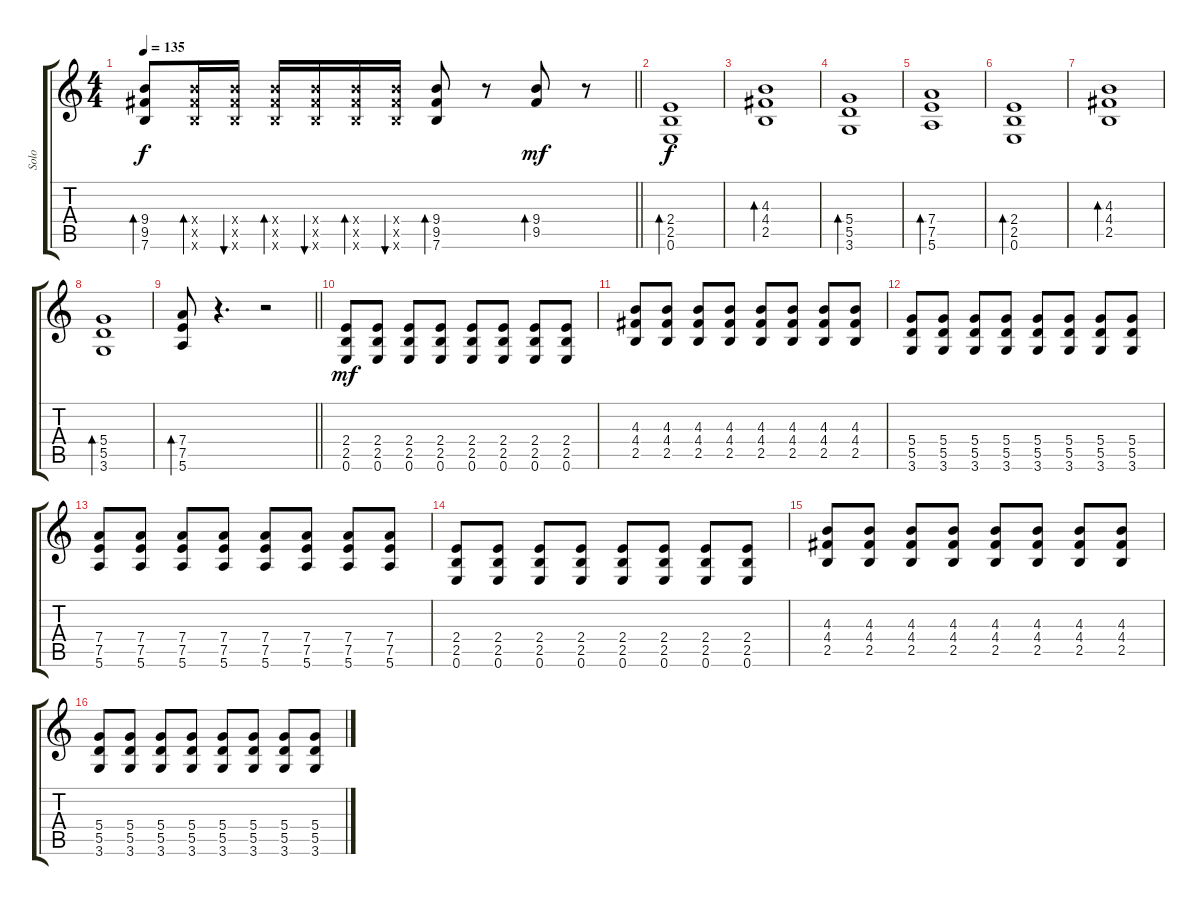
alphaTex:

\track ("Solo" "Solo") {instrument distortionguitar}
\staff {score tabs}
\tuning (E4 B3 G3 D3 A2 E2) {hide}
\ts (4 4)
\tempo 135
\clef g2
\barLineRight lightlight
\ks c
(9.4 9.5 7.6).8{bd 30 dy f} (9.4{x} 9.5{x} 7.6{x}).16{bd 60} (9.4{x} 9.5{x} 7.6{x}).16{bu 60} (9.4{x} 9.5{x} 7.6{x}).16{bd 60} (9.4{x} 9.5{x} 7.6{x}).16{bu 60} (9.4{x} 9.5{x} 7.6{x}).16{bd 60} (9.4{x} 9.5{x} 7.6{x}).16{bu 30} (9.4 9.5 7.6).8{bd 30} r.8 (9.4 9.5).8{bd 30 dy mf} r.8 |
(2.4 2.5 0.6).1{bd 30 dy f} |
(4.3 4.4 2.5).1{bd 30} |
(5.4 5.5 3.6).1{bd 30} |
(7.4 7.5 5.6).1{bd 30} |
(2.4 2.5 0.6).1{bd 30} |
(4.3 4.4 2.5).1{bd 30} |
(5.4 5.5 3.6).1{bd 30} |
\barLineRight lightlight
(7.4 7.5 5.6).8{bd 30} r.4{d} r.2 |
(2.4 2.5 0.6).8{dy mf} (2.4 2.5 0.6).8 (2.4 2.5 0.6).8 (2.4 2.5 0.6).8 (2.4 2.5 0.6).8 (2.4 2.5 0.6).8 (2.4 2.5 0.6).8 (2.4 2.5 0.6).8 |
(4.3 4.4 2.5).8 (4.3 4.4 2.5).8 (4.3 4.4 2.5).8 (4.3 4.4 2.5).8 (4.3 4.4 2.5).8 (4.3 4.4 2.5).8 (4.3 4.4 2.5).8 (4.3 4.4 2.5).8 |
(5.4 5.5 3.6).8 (5.4 5.5 3.6).8 (5.4 5.5 3.6).8 (5.4 5.5 3.6).8 (5.4 5.5 3.6).8 (5.4 5.5 3.6).8 (5.4 5.5 3.6).8 (5.4 5.5 3.6).8 |
(7.4 7.5 5.6).8 (7.4 7.5 5.6).8 (7.4 7.5 5.6).8 (7.4 7.5 5.6).8 (7.4 7.5 5.6).8 (7.4 7.5 5.6).8 (7.4 7.5 5.6).8 (7.4 7.5 5.6).8 |
(2.4 2.5 0.6).8 (2.4 2.5 0.6).8 (2.4 2.5 0.6).8 (2.4 2.5 0.6).8 (2.4 2.5 0.6).8 (2.4 2.5 0.6).8 (2.4 2.5 0.6).8 (2.4 2.5 0.6).8 |
(4.3 4.4 2.5).8 (4.3 4.4 2.5).8 (4.3 4.4 2.5).8 (4.3 4.4 2.5).8 (4.3 4.4 2.5).8 (4.3 4.4 2.5).8 (4.3 4.4 2.5).8 (4.3 4.4 2.5).8 |
(5.4 5.5 3.6).8 (5.4 5.5 3.6).8 (5.4 5.5 3.6).8 (5.4 5.5 3.6).8 (5.4 5.5 3.6).8 (5.4 5.5 3.6).8 (5.4 5.5 3.6).8 (5.4 5.5 3.6).8
